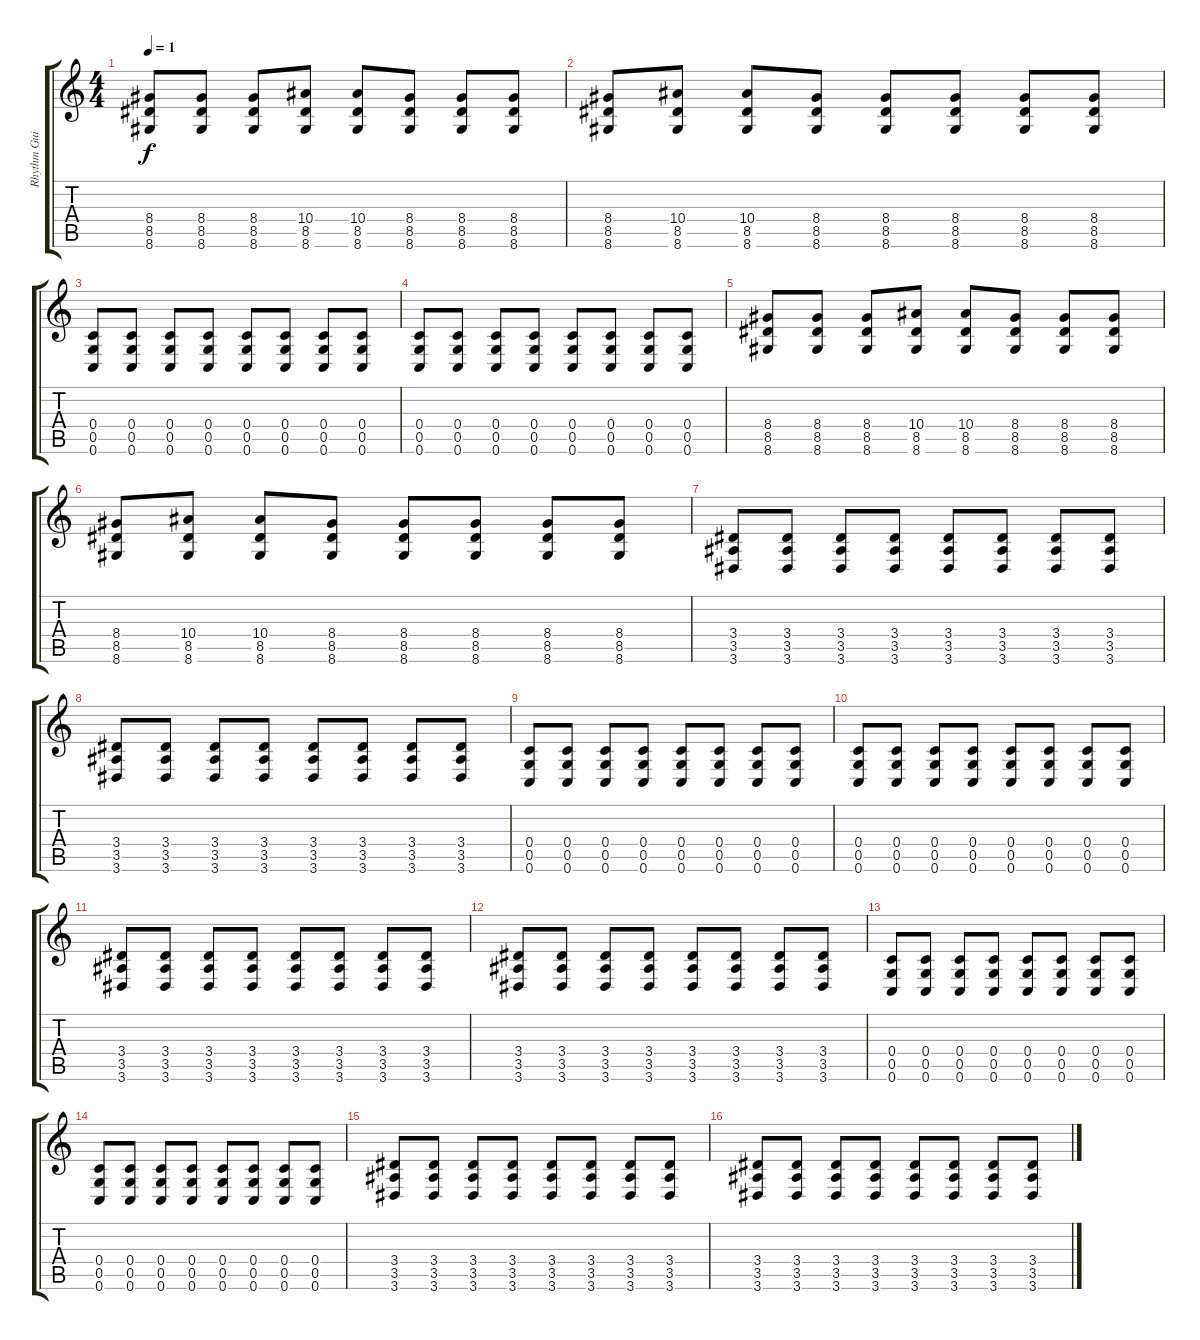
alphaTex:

\track ("Rhythm Guitar 2" "Rhythm Gui") {instrument distortionguitar}
\staff {score tabs}
\tuning (D4 A3 F3 C3 G2 C2) {hide}
\ts (4 4)
\tempo 1
\clef g2
\ks c
(8.4 8.5 8.6).8{dy f} (8.4 8.5 8.6).8 (8.4 8.5 8.6).8 (10.4 8.5 8.6).8 (10.4 8.5 8.6).8 (8.4 8.5 8.6).8 (8.4 8.5 8.6).8 (8.4 8.5 8.6).8 |
(8.4 8.5 8.6).8 (10.4 8.5 8.6).8 (10.4 8.5 8.6).8 (8.4 8.5 8.6).8 (8.4 8.5 8.6).8 (8.4 8.5 8.6).8 (8.4 8.5 8.6).8 (8.4 8.5 8.6).8 |
(0.4 0.5 0.6).8 (0.4 0.5 0.6).8 (0.4 0.5 0.6).8 (0.4 0.5 0.6).8 (0.4 0.5 0.6).8 (0.4 0.5 0.6).8 (0.4 0.5 0.6).8 (0.4 0.5 0.6).8 |
(0.4 0.5 0.6).8 (0.4 0.5 0.6).8 (0.4 0.5 0.6).8 (0.4 0.5 0.6).8 (0.4 0.5 0.6).8 (0.4 0.5 0.6).8 (0.4 0.5 0.6).8 (0.4 0.5 0.6).8 |
(8.4 8.5 8.6).8 (8.4 8.5 8.6).8 (8.4 8.5 8.6).8 (10.4 8.5 8.6).8 (10.4 8.5 8.6).8 (8.4 8.5 8.6).8 (8.4 8.5 8.6).8 (8.4 8.5 8.6).8 |
(8.4 8.5 8.6).8 (10.4 8.5 8.6).8 (10.4 8.5 8.6).8 (8.4 8.5 8.6).8 (8.4 8.5 8.6).8 (8.4 8.5 8.6).8 (8.4 8.5 8.6).8 (8.4 8.5 8.6).8 |
(3.4 3.5 3.6).8 (3.4 3.5 3.6).8 (3.4 3.5 3.6).8 (3.4 3.5 3.6).8 (3.4 3.5 3.6).8 (3.4 3.5 3.6).8 (3.4 3.5 3.6).8 (3.4 3.5 3.6).8 |
(3.4 3.5 3.6).8 (3.4 3.5 3.6).8 (3.4 3.5 3.6).8 (3.4 3.5 3.6).8 (3.4 3.5 3.6).8 (3.4 3.5 3.6).8 (3.4 3.5 3.6).8 (3.4 3.5 3.6).8 |
(0.4 0.5 0.6).8 (0.4 0.5 0.6).8 (0.4 0.5 0.6).8 (0.4 0.5 0.6).8 (0.4 0.5 0.6).8 (0.4 0.5 0.6).8 (0.4 0.5 0.6).8 (0.4 0.5 0.6).8 |
(0.4 0.5 0.6).8 (0.4 0.5 0.6).8 (0.4 0.5 0.6).8 (0.4 0.5 0.6).8 (0.4 0.5 0.6).8 (0.4 0.5 0.6).8 (0.4 0.5 0.6).8 (0.4 0.5 0.6).8 |
(3.4 3.5 3.6).8 (3.4 3.5 3.6).8 (3.4 3.5 3.6).8 (3.4 3.5 3.6).8 (3.4 3.5 3.6).8 (3.4 3.5 3.6).8 (3.4 3.5 3.6).8 (3.4 3.5 3.6).8 |
(3.4 3.5 3.6).8 (3.4 3.5 3.6).8 (3.4 3.5 3.6).8 (3.4 3.5 3.6).8 (3.4 3.5 3.6).8 (3.4 3.5 3.6).8 (3.4 3.5 3.6).8 (3.4 3.5 3.6).8 |
(0.4 0.5 0.6).8 (0.4 0.5 0.6).8 (0.4 0.5 0.6).8 (0.4 0.5 0.6).8 (0.4 0.5 0.6).8 (0.4 0.5 0.6).8 (0.4 0.5 0.6).8 (0.4 0.5 0.6).8 |
(0.4 0.5 0.6).8 (0.4 0.5 0.6).8 (0.4 0.5 0.6).8 (0.4 0.5 0.6).8 (0.4 0.5 0.6).8 (0.4 0.5 0.6).8 (0.4 0.5 0.6).8 (0.4 0.5 0.6).8 |
(3.4 3.5 3.6).8 (3.4 3.5 3.6).8 (3.4 3.5 3.6).8 (3.4 3.5 3.6).8 (3.4 3.5 3.6).8 (3.4 3.5 3.6).8 (3.4 3.5 3.6).8 (3.4 3.5 3.6).8 |
(3.4 3.5 3.6).8 (3.4 3.5 3.6).8 (3.4 3.5 3.6).8 (3.4 3.5 3.6).8 (3.4 3.5 3.6).8 (3.4 3.5 3.6).8 (3.4 3.5 3.6).8 (3.4 3.5 3.6).8
